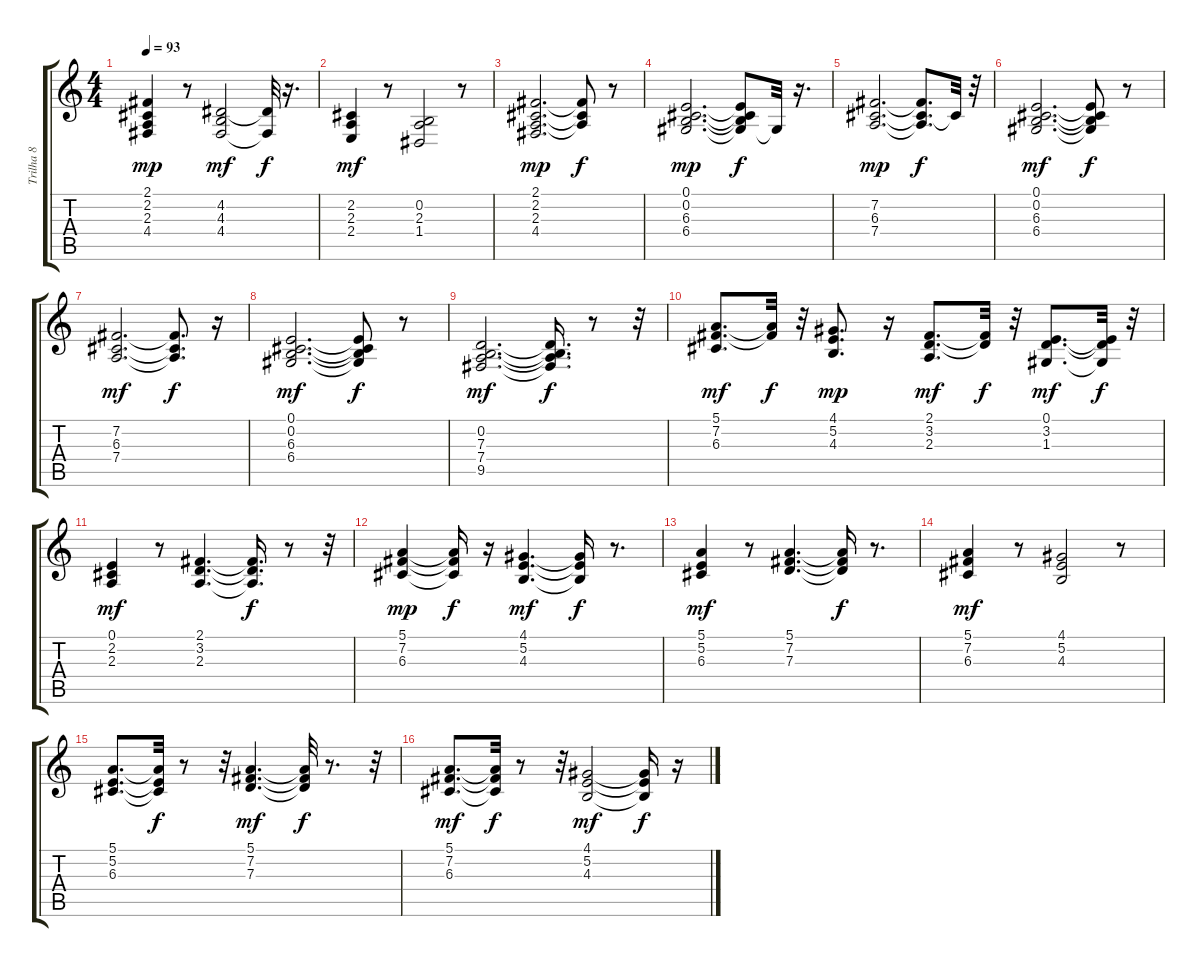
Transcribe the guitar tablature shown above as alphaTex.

\track ("Trilha 8" "Trilha 8") {instrument fx4atmosphere}
\staff {score tabs}
\tuning (E4 B3 G3 D3 A2 E2) {hide}
\ts (4 4)
\tempo 93
\clef g2
\ks c
(2.1 2.2 2.3 4.4).4{dy mp} r.8 (4.2 4.3 4.4).2{dy mf} (4.2{t} 4.4{t}).32{dy f} r.16{d} |
(2.2 2.3 2.4).4{dy mf} r.8 (0.2 2.3 1.4).2 r.8 |
(2.1 2.2 2.3 4.4).2{d dy mp} (2.1{t} 2.2{t} 2.3{t}).8{dy f} r.8 |
(0.1 0.2 6.3 6.4).2{d dy mp} (0.1{t} 0.2{t} 6.3{t} 6.4{t}).8{dy f} 6.4{t}.32 r.16{d} |
(7.2 6.3 7.4).2{d dy mp} (7.2{t} 6.3{t} 7.4{t}).8{d dy f} 6.3{t}.32 r.32 |
(0.1 0.2 6.3 6.4).2{d dy mf} (0.1{t} 0.2{t} 6.3{t} 6.4{t}).8{dy f} r.8 |
(7.2 6.3 7.4).2{d dy mf} (7.2{t} 6.3{t} 7.4{t}).8{d dy f} r.16 |
(0.1 0.2 6.3 6.4).2{d dy mf} (0.1{t} 0.2{t} 6.3{t} 6.4{t}).8{dy f} r.8 |
(0.2 7.3 7.4 9.5).2{d dy mf} (0.2{t} 7.3{t} 7.4{t} 9.5{t}).16{d dy f} r.8 r.32 |
(5.1 7.2 6.3).8{d dy mf} (5.1{t} 7.2{t}).32{dy f} r.32 (4.1 5.2 4.3).8{d dy mp} r.16 (2.1 3.2 2.3).8{d dy mf} (2.1{t} 3.2{t}).32{dy f} r.32 (0.1 3.2 1.3).8{d dy mf} (0.1{t} 3.2{t} 1.3{t}).32{dy f} r.32 |
(0.1 2.2 2.3).4{dy mf} r.8 (2.1 3.2 2.3).4{d} (2.1{t} 3.2{t} 2.3{t}).16{d dy f} r.8 r.32 |
(5.1 7.2 6.3).4{dy mp} (5.1{t} 7.2{t} 6.3{t}).16{dy f} r.16 (4.1 5.2 4.3).4{d dy mf} (4.1{t} 5.2{t} 4.3{t}).16{dy f} r.8{d} |
(5.1 5.2 6.3).4{dy mf} r.8 (5.1 7.2 7.3).4{d} (5.1{t} 7.2{t} 7.3{t}).16{dy f} r.8{d} |
(5.1 7.2 6.3).4{dy mf} r.8 (4.1 5.2 4.3).2 r.8 |
(5.1 5.2 6.3).8{d} (5.1{t} 5.2{t} 6.3{t}).32{dy f} r.8 r.32 (5.1 7.2 7.3).4{d dy mf} (5.1{t} 7.2{t} 7.3{t}).32{dy f} r.8{d} r.32 |
(5.1 7.2 6.3).8{d dy mf} (5.1{t} 7.2{t} 6.3{t}).32{dy f} r.8 r.32 (4.1 5.2 4.3).2{dy mf} (4.1{t} 5.2{t} 4.3{t}).16{dy f} r.16
